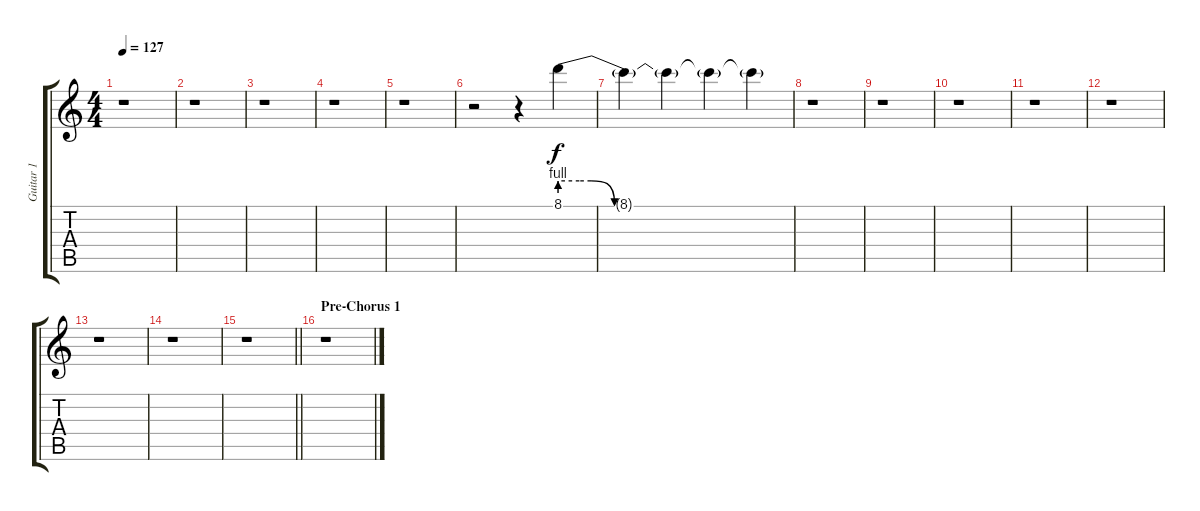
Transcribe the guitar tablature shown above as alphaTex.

\track ("Guitar 1" "Guitar 1") {instrument distortionguitar}
\staff {score tabs}
\tuning (E4 B3 G3 D3 A2 E2) {hide}
\ts (4 4)
\tempo 127
\clef g2
\ks c
r.1{dy f} |
r.1 |
r.1 |
r.1 |
r.1 |
r.2{volume 9} r.4 8.1{be (custom 0 4 5 4 8 4 14 0 20 0 40 0 60 0)}.4 |
8.1{t}.4 8.1{t}.4{volume 7} 8.1{t}.4{volume 5} 8.1{t}.4{volume 3} |
r.1 |
r.1 |
r.1 |
r.1 |
r.1 |
r.1 |
r.1 |
\barLineRight lightlight
r.1 |
\section ("" "Pre-Chorus 1")
r.1
